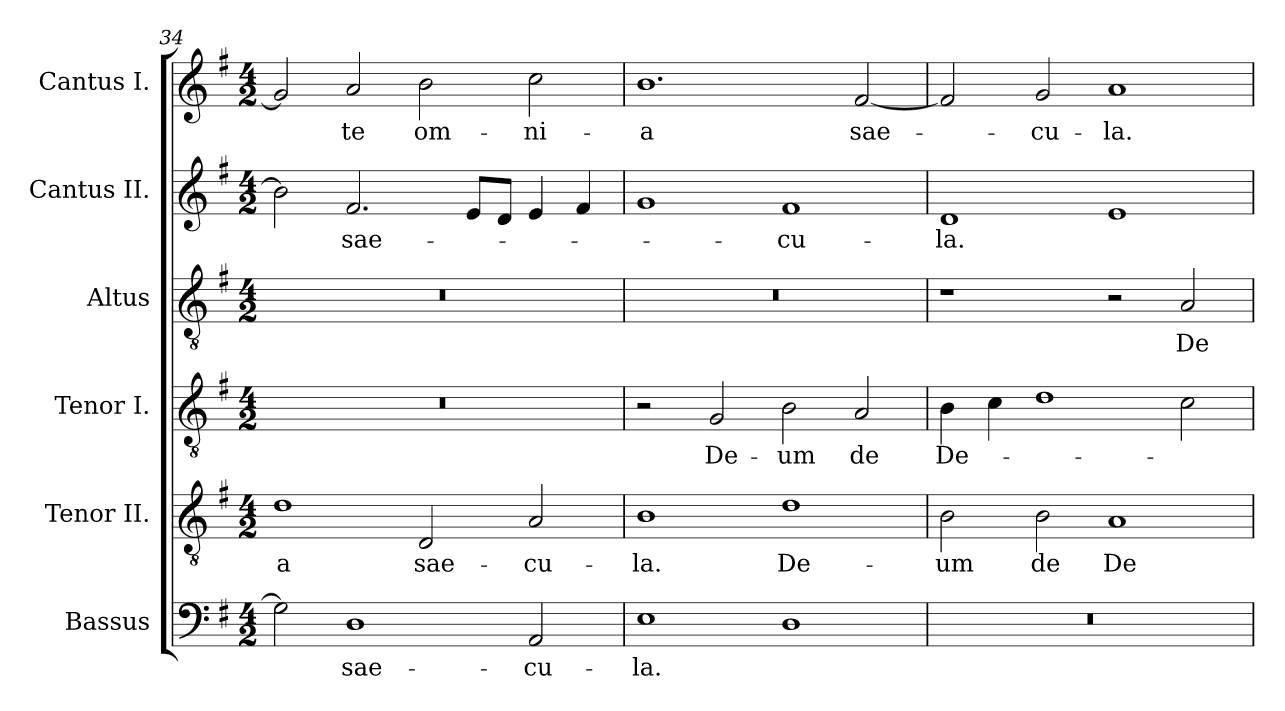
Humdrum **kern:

**kern	**text	**kern	**text	**kern	**text	**kern	**text	**kern	**text	**kern	**text
*part6	*part6	*part5	*part5	*part4	*part4	*part3	*part3	*part2	*part2	*part1	*part1
*staff6	*staff6	*staff5	*staff5	*staff4	*staff4	*staff3	*staff3	*staff2	*staff2	*staff1	*staff1
*I"Bassus	*	*I"Tenor II.	*	*I"Tenor I.	*	*I"Altus	*	*I"Cantus II.	*	*I"Cantus I.	*
*I'B.	*	*I'T. II.	*	*I'T. I.	*	*I'A.	*	*I'C. II	*	*I'C. I	*
*clefF4	*	*clefGv2	*	*clefGv2	*	*clefGv2	*	*clefG2	*	*clefG2	*
*	*	*ITrd7c12	*	*ITrd7c12	*	*ITrd7c12	*	*	*	*	*
*k[f#]	*	*k[f#]	*	*k[f#]	*	*k[f#]	*	*k[f#]	*	*k[f#]	*
*G:	*	*G:	*	*G:	*	*G:	*	*G:	*	*G:	*
*M4/2	*	*M4/2	*	*M4/2	*	*M4/2	*	*M4/2	*	*M4/2	*
=34	=34	=34	=34	=34	=34	=34	=34	=34	=34	=34	=34
!	!	!	!LO:LY:b:color=#000000	!LO:N:vis=1	!	!LO:N:vis=1	!	!	!	!	!
2Gi\]	.	1Di	-a	0r	.	0r	.	2bi\]	.	2gi/]	.
!	!LO:LY:b:color=#000000	!	!	!	!	!	!	!	!	!	!
!	!	!	!	!	!	!	!	!	!LO:LY:b:color=#000000	!	!
!	!	!	!	!	!	!	!	!	!	!	!LO:LY:b:color=#000000
1Di	sae-	.	.	.	.	.	.	2.f#i/	sae-	2ai/	-te
!	!	!	!LO:LY:b:color=#000000	!	!	!	!	!	!	!	!
!	!	!	!	!	!	!	!	!	!	!	!LO:LY:b:color=#000000
.	.	2DDi/	sae-	.	.	.	.	.	.	2bi\	om-
.	.	.	.	.	.	.	.	8ei/L	.	.	.
.	.	.	.	.	.	.	.	8di/J	.	.	.
!	!LO:LY:b:color=#000000	!	!	!	!	!	!	!	!	!	!
!	!	!	!LO:LY:b:color=#000000	!	!	!	!	!	!	!	!
!	!	!	!	!	!	!	!	!	!	!	!LO:LY:b:color=#000000
2AAi/	-cu-	2AAi/	-cu-	.	.	.	.	4ei/	.	2cci\	-ni-
.	.	.	.	.	.	.	.	4f#i/	.	.	.
=35	=35	=35	=35	=35	=35	=35	=35	=35	=35	=35	=35
!	!LO:LY:b:color=#000000	!	!	!	!	!	!	!	!	!	!
!	!	!	!LO:LY:b:color=#000000	!	!	!LO:N:vis=1	!	!	!	!	!
!	!	!	!	!	!	!	!	!	!	!	!LO:LY:b:color=#000000
1Ei	-la.	1BBi	-la.	2r	.	0r	.	1gi	.	1.bi	-a
!	!	!	!	!	!LO:LY:b:color=#000000	!	!	!	!	!	!
.	.	.	.	2GGi/	De-	.	.	.	.	.	.
!	!	!	!LO:LY:b:color=#000000	!	!	!	!	!	!	!	!
!	!	!	!	!	!LO:LY:b:color=#000000	!	!	!	!	!	!
!	!	!	!	!	!	!	!	!	!LO:LY:b:color=#000000	!	!
1Di	.	1Di	De-	2BBi\	-um	.	.	1f#i	-cu-	.	.
!	!	!	!	!	!LO:LY:b:color=#000000	!	!	!	!	!	!
!	!	!	!	!	!	!	!	!	!	!	!LO:LY:b:color=#000000
.	.	.	.	2AAi/	de	.	.	.	.	[2f#i/	sae-
!!LO:PB:g=z
=36	=36	=36	=36	=36	=36	=36	=36	=36	=36	=36	=36
!LO:N:vis=1	!	!	!	!	!	!	!	!	!	!	!
!	!	!	!LO:LY:b:color=#000000	!	!	!	!	!	!	!	!
!	!	!	!	!	!LO:LY:b:color=#000000	!	!	!	!	!	!
!	!	!	!	!	!	!	!	!	!LO:LY:b:color=#000000	!	!
0r	.	2BBi\	-um	4BBi\	De-	1r	.	1di	-la.	2f#i/]	.
.	.	.	.	4Ci\	.	.	.	.	.	.	.
!	!	!	!LO:LY:b:color=#000000	!	!	!	!	!	!	!	!
!	!	!	!	!	!	!	!	!	!	!	!LO:LY:b:color=#000000
.	.	2BBi\	de	1Di	.	.	.	.	.	2gi/	-cu-
!	!	!	!LO:LY:b:color=#000000	!	!	!	!	!	!	!	!
!	!	!	!	!	!	!	!	!	!	!	!LO:LY:b:color=#000000
.	.	1AAi	De-	.	.	2r	.	1ei	.	1ai	-la.
!	!	!	!	!	!	!	!LO:LY:b:color=#000000	!	!	!	!
.	.	.	.	2Ci\	.	2AAi/	De-	.	.	.	.
=	=	=	=	=	=	=	=	=	=	=	=
*-	*-	*-	*-	*-	*-	*-	*-	*-	*-	*-	*-
